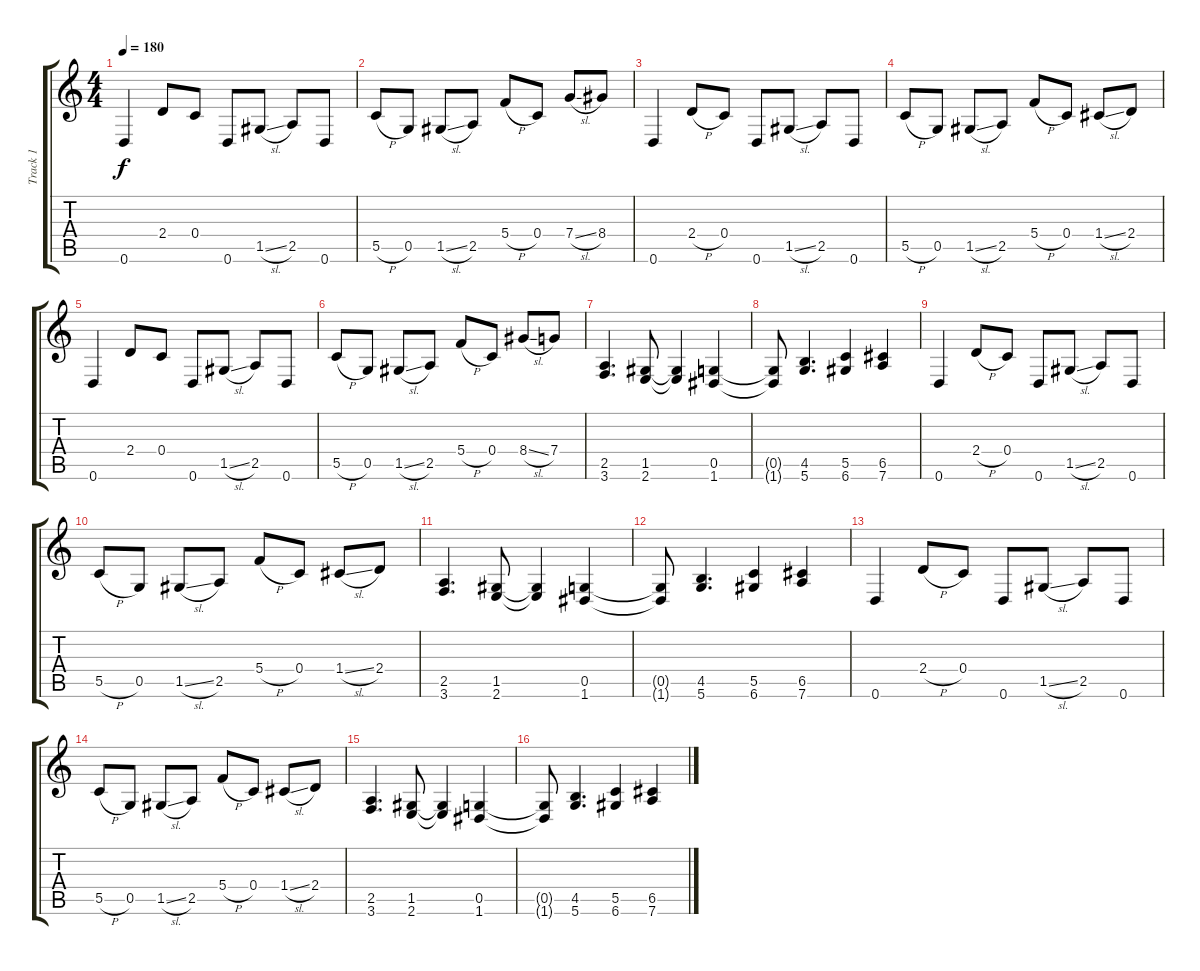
\track ("Track 1" "Track 1") {instrument distortionguitar}
\staff {score tabs}
\tuning (D4 A3 F3 C3 G2 D2) {hide}
\ts (4 4)
\tempo 180
\clef g2
\ks c
0.6.4{dy f} 2.4.8 0.4.8 0.6.8 1.5{sl}.8 2.5.8 0.6.8 |
5.5{h}.8 0.5.8 1.5{sl}.8 2.5.8 5.4{h}.8 0.4.8 7.4{sl}.8 8.4.8 |
0.6.4 2.4{h}.8 0.4.8 0.6.8 1.5{sl}.8 2.5.8 0.6.8 |
5.5{h}.8 0.5.8 1.5{sl}.8 2.5.8 5.4{h}.8 0.4.8 1.4{sl}.8 2.4.8 |
0.6.4 2.4.8 0.4.8 0.6.8 1.5{sl}.8 2.5.8 0.6.8 |
5.5{h}.8 0.5.8 1.5{sl}.8 2.5.8 5.4{h}.8 0.4.8 8.4{sl}.8 7.4.8 |
(2.5 3.6).4{d} (1.5 2.6).8 (1.5{t} 2.6{t}).4 (0.5 1.6).4 |
(0.5{t} 1.6{t}).8 (4.5 5.6).4{d} (5.5 6.6).4 (6.5 7.6).4 |
0.6.4 2.4{h}.8 0.4.8 0.6.8 1.5{sl}.8 2.5.8 0.6.8 |
5.5{h}.8 0.5.8 1.5{sl}.8 2.5.8 5.4{h}.8 0.4.8 1.4{sl}.8 2.4.8 |
(2.5 3.6).4{d} (1.5 2.6).8 (1.5{t} 2.6{t}).4 (0.5 1.6).4 |
(0.5{t} 1.6{t}).8 (4.5 5.6).4{d} (5.5 6.6).4 (6.5 7.6).4 |
0.6.4 2.4{h}.8 0.4.8 0.6.8 1.5{sl}.8 2.5.8 0.6.8 |
5.5{h}.8 0.5.8 1.5{sl}.8 2.5.8 5.4{h}.8 0.4.8 1.4{sl}.8 2.4.8 |
(2.5 3.6).4{d} (1.5 2.6).8 (1.5{t} 2.6{t}).4 (0.5 1.6).4 |
(0.5{t} 1.6{t}).8 (4.5 5.6).4{d} (5.5 6.6).4 (6.5 7.6).4
